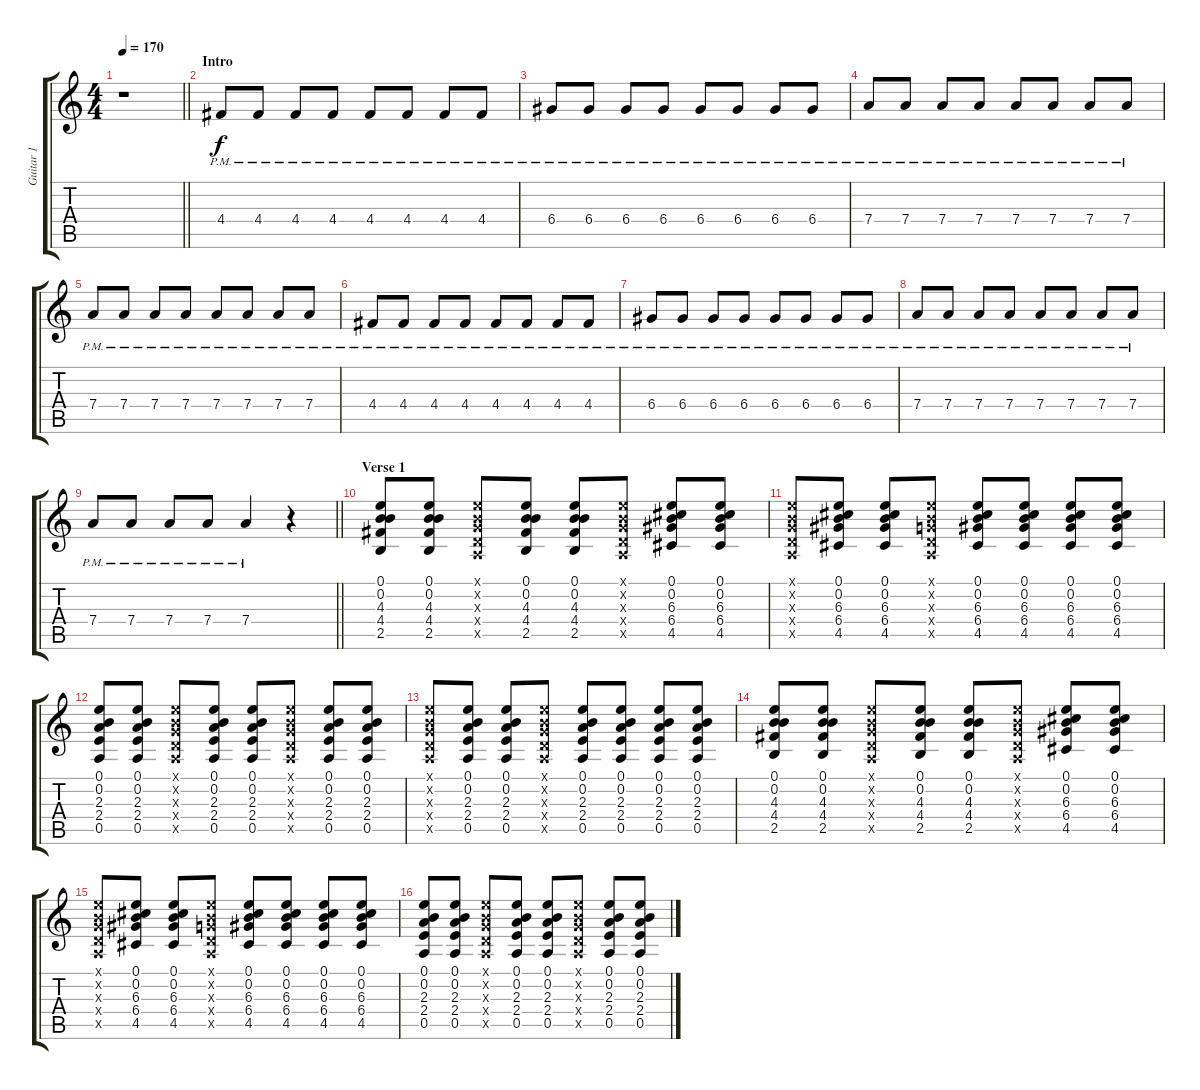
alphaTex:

\track ("Guitar 1" "Guitar 1") {instrument distortionguitar}
\staff {score tabs}
\tuning (E4 B3 G3 D3 A2 E2) {hide}
\ts (4 4)
\tempo 170
\clef g2
\barLineRight lightlight
\ks c
r.1{dy f instrument distortionguitar} |
\section ("" "Intro")
4.4{pm}.8 4.4{pm}.8 4.4{pm}.8 4.4{pm}.8 4.4{pm}.8 4.4{pm}.8 4.4{pm}.8 4.4{pm}.8 |
6.4{pm}.8 6.4{pm}.8 6.4{pm}.8 6.4{pm}.8 6.4{pm}.8 6.4{pm}.8 6.4{pm}.8 6.4{pm}.8 |
7.4{pm}.8 7.4{pm}.8 7.4{pm}.8 7.4{pm}.8 7.4{pm}.8 7.4{pm}.8 7.4{pm}.8 7.4{pm}.8 |
7.4{pm}.8 7.4{pm}.8 7.4{pm}.8 7.4{pm}.8 7.4{pm}.8 7.4{pm}.8 7.4{pm}.8 7.4{pm}.8 |
4.4{pm}.8 4.4{pm}.8 4.4{pm}.8 4.4{pm}.8 4.4{pm}.8 4.4{pm}.8 4.4{pm}.8 4.4{pm}.8 |
6.4{pm}.8 6.4{pm}.8 6.4{pm}.8 6.4{pm}.8 6.4{pm}.8 6.4{pm}.8 6.4{pm}.8 6.4{pm}.8 |
7.4{pm}.8 7.4{pm}.8 7.4{pm}.8 7.4{pm}.8 7.4{pm}.8 7.4{pm}.8 7.4{pm}.8 7.4{pm}.8 |
\barLineRight lightlight
7.4{pm}.8 7.4{pm}.8 7.4{pm}.8 7.4{pm}.8 7.4{pm}.4 r.4 |
\section ("" "Verse 1")
(0.1 0.2 4.3 4.4 2.5).8 (0.1 0.2 4.3 4.4 2.5).8 (0.1{x} 0.2{x} 0.3{x} 0.4{x} 0.5{x}).8 (0.1 0.2 4.3 4.4 2.5).8 (0.1 0.2 4.3 4.4 2.5).8 (0.1{x} 0.2{x} 0.3{x} 0.4{x} 0.5{x}).8 (0.1 0.2 6.3 6.4 4.5).8 (0.1 0.2 6.3 6.4 4.5).8 |
(0.1{x} 0.2{x} 0.3{x} 0.4{x} 0.5{x}).8 (0.1 0.2 6.3 6.4 4.5).8 (0.1 0.2 6.3 6.4 4.5).8 (0.1{x} 0.2{x} 0.3{x} 0.4{x} 0.5{x}).8 (0.1 0.2 6.3 6.4 4.5).8 (0.1 0.2 6.3 6.4 4.5).8 (0.1 0.2 6.3 6.4 4.5).8 (0.1 0.2 6.3 6.4 4.5).8 |
(0.1 0.2 2.3 2.4 0.5).8 (0.1 0.2 2.3 2.4 0.5).8 (0.1{x} 0.2{x} 0.3{x} 0.4{x} 0.5{x}).8 (0.1 0.2 2.3 2.4 0.5).8 (0.1 0.2 2.3 2.4 0.5).8 (0.1{x} 0.2{x} 0.3{x} 0.4{x} 0.5{x}).8 (0.1 0.2 2.3 2.4 0.5).8 (0.1 0.2 2.3 2.4 0.5).8 |
(0.1{x} 0.2{x} 0.3{x} 0.4{x} 0.5{x}).8 (0.1 0.2 2.3 2.4 0.5).8 (0.1 0.2 2.3 2.4 0.5).8 (0.1{x} 0.2{x} 0.3{x} 0.4{x} 0.5{x}).8 (0.1 0.2 2.3 2.4 0.5).8 (0.1 0.2 2.3 2.4 0.5).8 (0.1 0.2 2.3 2.4 0.5).8 (0.1 0.2 2.3 2.4 0.5).8 |
(0.1 0.2 4.3 4.4 2.5).8 (0.1 0.2 4.3 4.4 2.5).8 (0.1{x} 0.2{x} 0.3{x} 0.4{x} 0.5{x}).8 (0.1 0.2 4.3 4.4 2.5).8 (0.1 0.2 4.3 4.4 2.5).8 (0.1{x} 0.2{x} 0.3{x} 0.4{x} 0.5{x}).8 (0.1 0.2 6.3 6.4 4.5).8 (0.1 0.2 6.3 6.4 4.5).8 |
(0.1{x} 0.2{x} 0.3{x} 0.4{x} 0.5{x}).8 (0.1 0.2 6.3 6.4 4.5).8 (0.1 0.2 6.3 6.4 4.5).8 (0.1{x} 0.2{x} 0.3{x} 0.4{x} 0.5{x}).8 (0.1 0.2 6.3 6.4 4.5).8 (0.1 0.2 6.3 6.4 4.5).8 (0.1 0.2 6.3 6.4 4.5).8 (0.1 0.2 6.3 6.4 4.5).8 |
(0.1 0.2 2.3 2.4 0.5).8 (0.1 0.2 2.3 2.4 0.5).8 (0.1{x} 0.2{x} 0.3{x} 0.4{x} 0.5{x}).8 (0.1 0.2 2.3 2.4 0.5).8 (0.1 0.2 2.3 2.4 0.5).8 (0.1{x} 0.2{x} 0.3{x} 0.4{x} 0.5{x}).8 (0.1 0.2 2.3 2.4 0.5).8 (0.1 0.2 2.3 2.4 0.5).8
